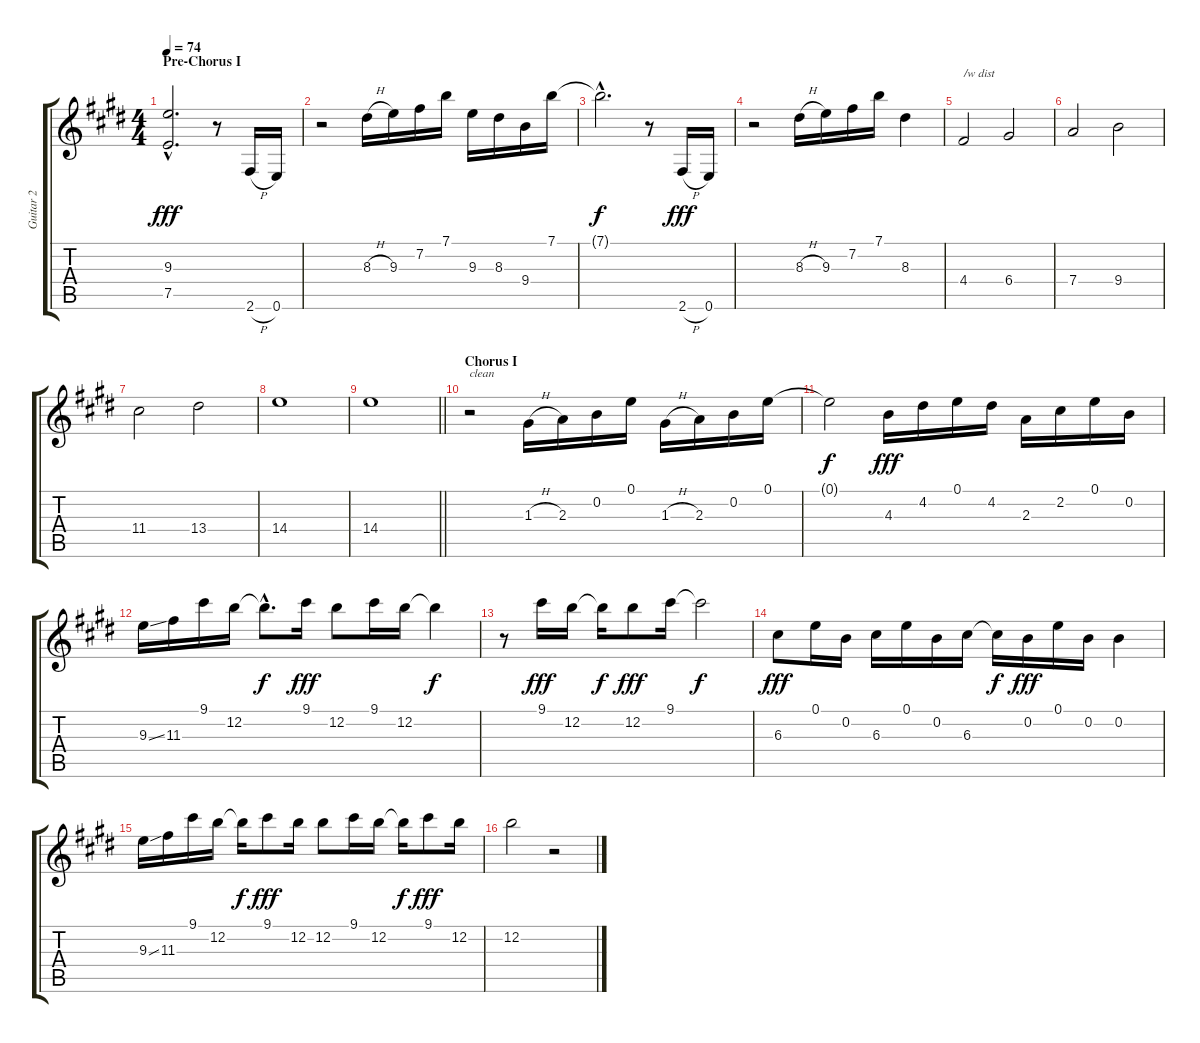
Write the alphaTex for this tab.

\track ("Guitar 2" "Guitar 2") {instrument electricguitarclean}
\staff {score tabs}
\tuning (E4 B3 G3 D3 A2 E2) {hide}
\ts (4 4)
\section ("" "Pre-Chorus I")
\tempo 74
\clef g2
\ks e
(9.3{hac} 7.5{hac}).2{d dy fff} r.8 2.6{h}.16 0.6.16 |
r.2 8.3{h}.16 9.3.16 7.2.16 7.1.16 9.3.16 8.3.16 9.4.16 7.1.16 |
7.1{hac t}.2{d dy f} r.8 2.6{h}.16{dy fff} 0.6.16 |
r.2 8.3{h}.16 9.3.16 7.2.16 7.1.16 8.3.4 |
4.4.2{txt "/w dist" instrument distortionguitar} 6.4.2 |
7.4.2 9.4.2 |
11.4.2 13.4.2 |
14.4.1 |
\barLineRight lightlight
14.4.1 |
\section ("" "Chorus I")
r.2{txt "clean"} 1.3{h}.16{instrument electricguitarclean} 2.3.16 0.2.16 0.1.16 1.3{h}.16 2.3.16 0.2.16 0.1.16 |
0.1{t}.2{dy f} 4.3.16{dy fff} 4.2.16 0.1.16 4.2.16 2.3.16 2.2.16 0.1.16 0.2.16 |
9.3{ss}.16 11.3.16 9.1.16 12.2.16 12.2{hac t}.8{d dy f} 9.1.16{dy fff} 12.2.8 9.1.16 12.2.16 12.2{t}.4{dy f} |
r.8 9.1.16{dy fff} 12.2.16 12.2{t}.16{dy f} 12.2.8{dy fff} 9.1.16 9.1{t}.2{dy f} |
6.3.8{dy fff} 0.1.16 0.2.16 6.3.16 0.1.16 0.2.16 6.3.16 6.3{t}.16{dy f} 0.2.16{dy fff} 0.1.16 0.2.16 0.2.4 |
9.3{ss}.16 11.3.16 9.1.16 12.2.16 12.2{t}.16{dy f} 9.1.8{dy fff} 12.2.16 12.2.8 9.1.16 12.2.16 12.2{t}.16{dy f} 9.1.8{dy fff} 12.2.16 |
12.2.2 r.2
